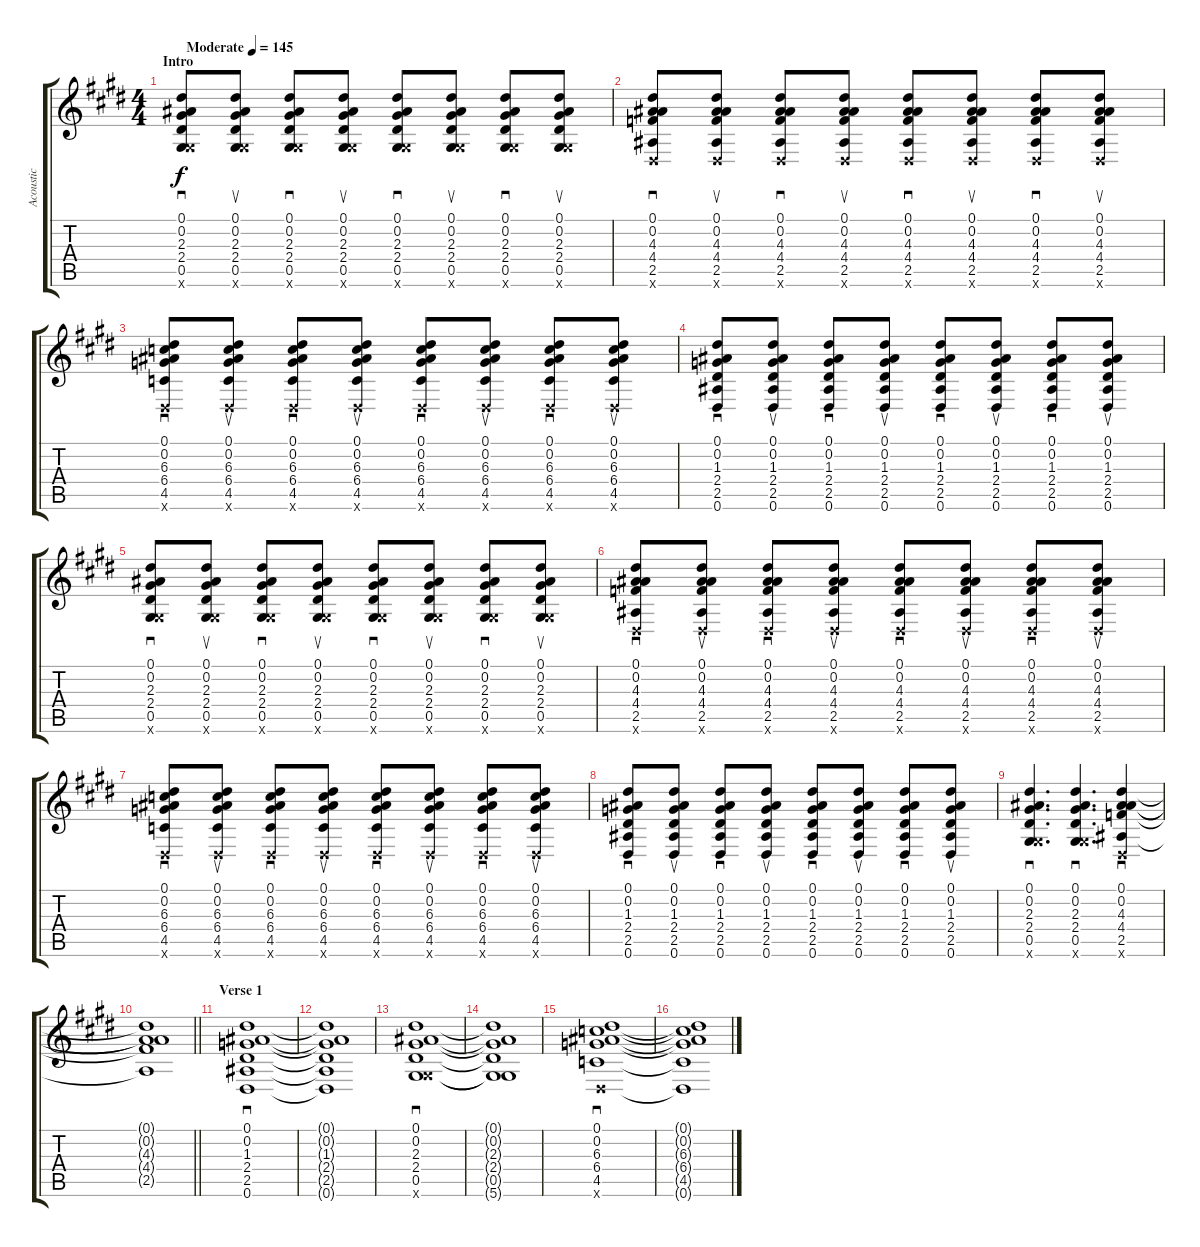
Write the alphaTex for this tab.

\track ("Acoustic" "Acoustic") {instrument acousticguitarsteel}
\staff {score tabs}
\tuning (Eb4 Bb3 Gb3 Db3 Ab2 Eb2) {hide}
\ts (4 4)
\section ("" "Intro ")
\tempo (145 "Moderate")
\clef g2
\ks e
(0.1 0.2 2.3 2.4 0.5 5.6{x}).8{sd dy f instrument acousticguitarsteel} (0.1 0.2 2.3 2.4 0.5 5.6{x}).8{su} (0.1 0.2 2.3 2.4 0.5 5.6{x}).8{sd} (0.1 0.2 2.3 2.4 0.5 5.6{x}).8{su} (0.1 0.2 2.3 2.4 0.5 5.6{x}).8{sd} (0.1 0.2 2.3 2.4 0.5 5.6{x}).8{su} (0.1 0.2 2.3 2.4 0.5 5.6{x}).8{sd} (0.1 0.2 2.3 2.4 0.5 5.6{x}).8{su} |
(0.1 0.2 4.3 4.4 2.5 0.6{x}).8{sd} (0.1 0.2 4.3 4.4 2.5 0.6{x}).8{su} (0.1 0.2 4.3 4.4 2.5 0.6{x}).8{sd} (0.1 0.2 4.3 4.4 2.5 0.6{x}).8{su} (0.1 0.2 4.3 4.4 2.5 0.6{x}).8{sd} (0.1 0.2 4.3 4.4 2.5 0.6{x}).8{su} (0.1 0.2 4.3 4.4 2.5 0.6{x}).8{sd} (0.1 0.2 4.3 4.4 2.5 0.6{x}).8{su} |
(0.1 0.2 6.3 6.4 4.5 0.6{x}).8{sd} (0.1 0.2 6.3 6.4 4.5 0.6{x}).8{su} (0.1 0.2 6.3 6.4 4.5 0.6{x}).8{sd} (0.1 0.2 6.3 6.4 4.5 0.6{x}).8{su} (0.1 0.2 6.3 6.4 4.5 0.6{x}).8{sd} (0.1 0.2 6.3 6.4 4.5 0.6{x}).8{su} (0.1 0.2 6.3 6.4 4.5 0.6{x}).8{sd} (0.1 0.2 6.3 6.4 4.5 0.6{x}).8{su} |
(0.1 0.2 1.3 2.4 2.5 0.6).8{sd} (0.1 0.2 1.3 2.4 2.5 0.6).8{su} (0.1 0.2 1.3 2.4 2.5 0.6).8{sd} (0.1 0.2 1.3 2.4 2.5 0.6).8{su} (0.1 0.2 1.3 2.4 2.5 0.6).8{sd} (0.1 0.2 1.3 2.4 2.5 0.6).8{su} (0.1 0.2 1.3 2.4 2.5 0.6).8{sd} (0.1 0.2 1.3 2.4 2.5 0.6).8{su} |
(0.1 0.2 2.3 2.4 0.5 5.6{x}).8{sd} (0.1 0.2 2.3 2.4 0.5 5.6{x}).8{su} (0.1 0.2 2.3 2.4 0.5 5.6{x}).8{sd} (0.1 0.2 2.3 2.4 0.5 5.6{x}).8{su} (0.1 0.2 2.3 2.4 0.5 5.6{x}).8{sd} (0.1 0.2 2.3 2.4 0.5 5.6{x}).8{su} (0.1 0.2 2.3 2.4 0.5 5.6{x}).8{sd} (0.1 0.2 2.3 2.4 0.5 5.6{x}).8{su} |
(0.1 0.2 4.3 4.4 2.5 0.6{x}).8{sd} (0.1 0.2 4.3 4.4 2.5 0.6{x}).8{su} (0.1 0.2 4.3 4.4 2.5 0.6{x}).8{sd} (0.1 0.2 4.3 4.4 2.5 0.6{x}).8{su} (0.1 0.2 4.3 4.4 2.5 0.6{x}).8{sd} (0.1 0.2 4.3 4.4 2.5 0.6{x}).8{su} (0.1 0.2 4.3 4.4 2.5 0.6{x}).8{sd} (0.1 0.2 4.3 4.4 2.5 0.6{x}).8{su} |
(0.1 0.2 6.3 6.4 4.5 0.6{x}).8{sd} (0.1 0.2 6.3 6.4 4.5 0.6{x}).8{su} (0.1 0.2 6.3 6.4 4.5 0.6{x}).8{sd} (0.1 0.2 6.3 6.4 4.5 0.6{x}).8{su} (0.1 0.2 6.3 6.4 4.5 0.6{x}).8{sd} (0.1 0.2 6.3 6.4 4.5 0.6{x}).8{su} (0.1 0.2 6.3 6.4 4.5 0.6{x}).8{sd} (0.1 0.2 6.3 6.4 4.5 0.6{x}).8{su} |
(0.1 0.2 1.3 2.4 2.5 0.6).8{sd} (0.1 0.2 1.3 2.4 2.5 0.6).8{su} (0.1 0.2 1.3 2.4 2.5 0.6).8{sd} (0.1 0.2 1.3 2.4 2.5 0.6).8{su} (0.1 0.2 1.3 2.4 2.5 0.6).8{sd} (0.1 0.2 1.3 2.4 2.5 0.6).8{su} (0.1 0.2 1.3 2.4 2.5 0.6).8{sd} (0.1 0.2 1.3 2.4 2.5 0.6).8{su} |
(0.1 0.2 2.3 2.4 0.5 5.6{x}).4{d sd} (0.1 0.2 2.3 2.4 0.5 5.6{x}).4{d sd} (0.1 0.2 4.3 4.4 2.5 0.6{x}).4{sd} |
\barLineRight lightlight
(0.1{t} 0.2{t} 4.3{t} 4.4{t} 2.5{t}).1 |
\section ("" "Verse 1")
(0.1 0.2 1.3 2.4 2.5 0.6).1{sd} |
(0.1{t} 0.2{t} 1.3{t} 2.4{t} 2.5{t} 0.6{t}).1 |
(0.1 0.2 2.3 2.4 0.5 5.6{x}).1{sd} |
(0.1{t} 0.2{t} 2.3{t} 2.4{t} 0.5{t} 5.6{t}).1 |
(0.1 0.2 6.3 6.4 4.5 0.6{x}).1{sd} |
(0.1{t} 0.2{t} 6.3{t} 6.4{t} 4.5{t} 0.6{t}).1
